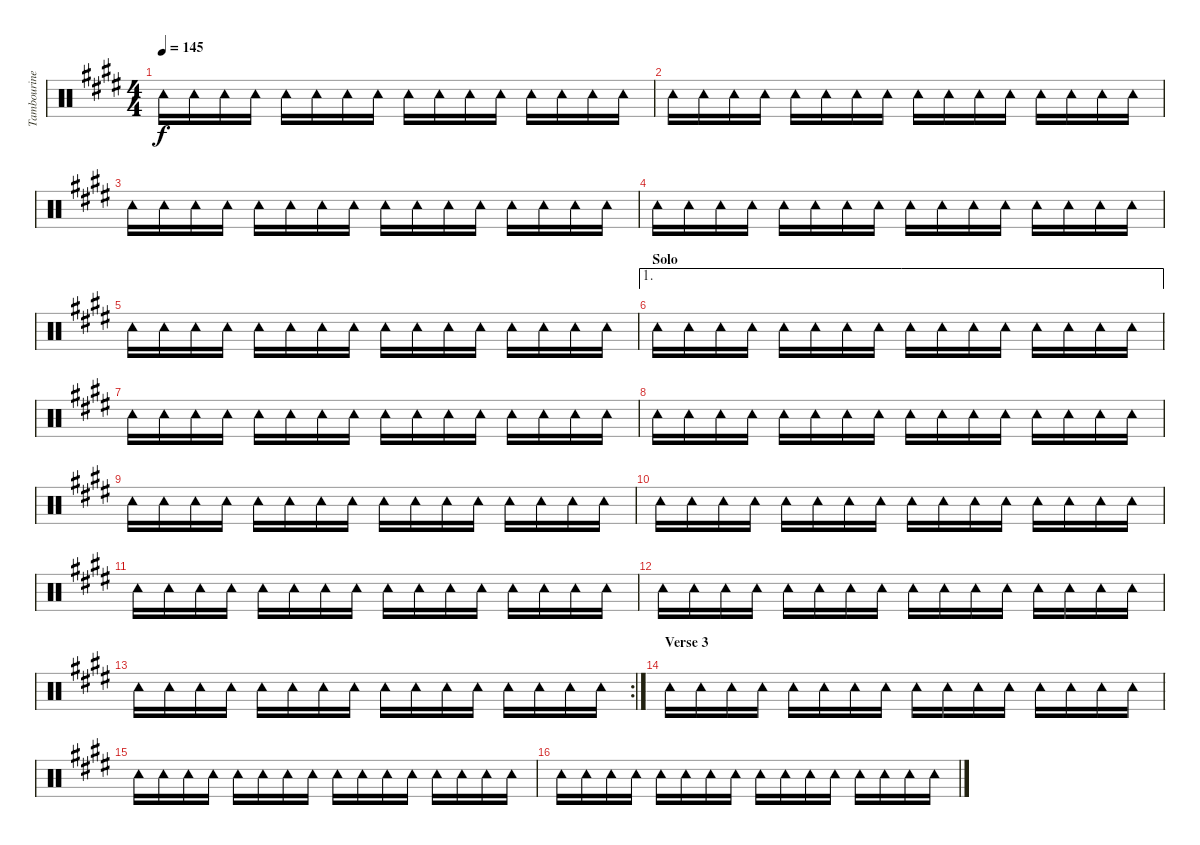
\track ("Tambourine" "Tambourine") {instrument percussion}
\staff {score}
\articulation defaults
\ts (4 4)
\tempo 145
\clef neutral
\ks e "Tambourine (hit)".16{dy f} "Tambourine (hit)".16 "Tambourine (hit)".16 "Tambourine (hit)".16 "Tambourine (hit)".16 "Tambourine (hit)".16 "Tambourine (hit)".16 "Tambourine (hit)".16 "Tambourine (hit)".16 "Tambourine (hit)".16 "Tambourine (hit)".16 "Tambourine (hit)".16 "Tambourine (hit)".16 "Tambourine (hit)".16 "Tambourine (hit)".16 "Tambourine (hit)".16
|
"Tambourine (hit)".16 "Tambourine (hit)".16 "Tambourine (hit)".16 "Tambourine (hit)".16 "Tambourine (hit)".16 "Tambourine (hit)".16 "Tambourine (hit)".16 "Tambourine (hit)".16 "Tambourine (hit)".16 "Tambourine (hit)".16 "Tambourine (hit)".16 "Tambourine (hit)".16 "Tambourine (hit)".16 "Tambourine (hit)".16 "Tambourine (hit)".16 "Tambourine (hit)".16 |
"Tambourine (hit)".16 "Tambourine (hit)".16 "Tambourine (hit)".16 "Tambourine (hit)".16 "Tambourine (hit)".16 "Tambourine (hit)".16 "Tambourine (hit)".16 "Tambourine (hit)".16 "Tambourine (hit)".16 "Tambourine (hit)".16 "Tambourine (hit)".16 "Tambourine (hit)".16 "Tambourine (hit)".16 "Tambourine (hit)".16 "Tambourine (hit)".16 "Tambourine (hit)".16 |
"Tambourine (hit)".16 "Tambourine (hit)".16 "Tambourine (hit)".16 "Tambourine (hit)".16 "Tambourine (hit)".16 "Tambourine (hit)".16 "Tambourine (hit)".16 "Tambourine (hit)".16 "Tambourine (hit)".16 "Tambourine (hit)".16 "Tambourine (hit)".16 "Tambourine (hit)".16 "Tambourine (hit)".16 "Tambourine (hit)".16 "Tambourine (hit)".16 "Tambourine (hit)".16 |
"Tambourine (hit)".16 "Tambourine (hit)".16 "Tambourine (hit)".16 "Tambourine (hit)".16 "Tambourine (hit)".16 "Tambourine (hit)".16 "Tambourine (hit)".16 "Tambourine (hit)".16 "Tambourine (hit)".16 "Tambourine (hit)".16 "Tambourine (hit)".16 "Tambourine (hit)".16 "Tambourine (hit)".16 "Tambourine (hit)".16 "Tambourine (hit)".16 "Tambourine (hit)".16 |
\ae 1
\section ("" "Solo")
"Tambourine (hit)".16 "Tambourine (hit)".16 "Tambourine (hit)".16 "Tambourine (hit)".16 "Tambourine (hit)".16 "Tambourine (hit)".16 "Tambourine (hit)".16 "Tambourine (hit)".16 "Tambourine (hit)".16 "Tambourine (hit)".16 "Tambourine (hit)".16 "Tambourine (hit)".16 "Tambourine (hit)".16 "Tambourine (hit)".16 "Tambourine (hit)".16 "Tambourine (hit)".16 |
"Tambourine (hit)".16 "Tambourine (hit)".16 "Tambourine (hit)".16 "Tambourine (hit)".16 "Tambourine (hit)".16 "Tambourine (hit)".16 "Tambourine (hit)".16 "Tambourine (hit)".16 "Tambourine (hit)".16 "Tambourine (hit)".16 "Tambourine (hit)".16 "Tambourine (hit)".16 "Tambourine (hit)".16 "Tambourine (hit)".16 "Tambourine (hit)".16 "Tambourine (hit)".16 |
"Tambourine (hit)".16 "Tambourine (hit)".16 "Tambourine (hit)".16 "Tambourine (hit)".16 "Tambourine (hit)".16 "Tambourine (hit)".16 "Tambourine (hit)".16 "Tambourine (hit)".16 "Tambourine (hit)".16 "Tambourine (hit)".16 "Tambourine (hit)".16 "Tambourine (hit)".16 "Tambourine (hit)".16 "Tambourine (hit)".16 "Tambourine (hit)".16 "Tambourine (hit)".16 |
"Tambourine (hit)".16 "Tambourine (hit)".16 "Tambourine (hit)".16 "Tambourine (hit)".16 "Tambourine (hit)".16 "Tambourine (hit)".16 "Tambourine (hit)".16 "Tambourine (hit)".16 "Tambourine (hit)".16 "Tambourine (hit)".16 "Tambourine (hit)".16 "Tambourine (hit)".16 "Tambourine (hit)".16 "Tambourine (hit)".16 "Tambourine (hit)".16 "Tambourine (hit)".16 |
"Tambourine (hit)".16 "Tambourine (hit)".16 "Tambourine (hit)".16 "Tambourine (hit)".16 "Tambourine (hit)".16 "Tambourine (hit)".16 "Tambourine (hit)".16 "Tambourine (hit)".16 "Tambourine (hit)".16 "Tambourine (hit)".16 "Tambourine (hit)".16 "Tambourine (hit)".16 "Tambourine (hit)".16 "Tambourine (hit)".16 "Tambourine (hit)".16 "Tambourine (hit)".16 |
"Tambourine (hit)".16 "Tambourine (hit)".16 "Tambourine (hit)".16 "Tambourine (hit)".16 "Tambourine (hit)".16 "Tambourine (hit)".16 "Tambourine (hit)".16 "Tambourine (hit)".16 "Tambourine (hit)".16 "Tambourine (hit)".16 "Tambourine (hit)".16 "Tambourine (hit)".16 "Tambourine (hit)".16 "Tambourine (hit)".16 "Tambourine (hit)".16 "Tambourine (hit)".16 |
"Tambourine (hit)".16 "Tambourine (hit)".16 "Tambourine (hit)".16 "Tambourine (hit)".16 "Tambourine (hit)".16 "Tambourine (hit)".16 "Tambourine (hit)".16 "Tambourine (hit)".16 "Tambourine (hit)".16 "Tambourine (hit)".16 "Tambourine (hit)".16 "Tambourine (hit)".16 "Tambourine (hit)".16 "Tambourine (hit)".16 "Tambourine (hit)".16 "Tambourine (hit)".16 |
\rc 2 "Tambourine (hit)".16 "Tambourine (hit)".16 "Tambourine (hit)".16 "Tambourine (hit)".16 "Tambourine (hit)".16 "Tambourine (hit)".16 "Tambourine (hit)".16 "Tambourine (hit)".16 "Tambourine (hit)".16 "Tambourine (hit)".16 "Tambourine (hit)".16 "Tambourine (hit)".16 "Tambourine (hit)".16 "Tambourine (hit)".16 "Tambourine (hit)".16 "Tambourine (hit)".16
|
\section ("" "Verse 3")
"Tambourine (hit)".16 "Tambourine (hit)".16 "Tambourine (hit)".16 "Tambourine (hit)".16 "Tambourine (hit)".16 "Tambourine (hit)".16 "Tambourine (hit)".16 "Tambourine (hit)".16 "Tambourine (hit)".16 "Tambourine (hit)".16 "Tambourine (hit)".16 "Tambourine (hit)".16 "Tambourine (hit)".16 "Tambourine (hit)".16 "Tambourine (hit)".16 "Tambourine (hit)".16 |
"Tambourine (hit)".16 "Tambourine (hit)".16 "Tambourine (hit)".16 "Tambourine (hit)".16 "Tambourine (hit)".16 "Tambourine (hit)".16 "Tambourine (hit)".16 "Tambourine (hit)".16 "Tambourine (hit)".16 "Tambourine (hit)".16 "Tambourine (hit)".16 "Tambourine (hit)".16 "Tambourine (hit)".16 "Tambourine (hit)".16 "Tambourine (hit)".16 "Tambourine (hit)".16 |
"Tambourine (hit)".16 "Tambourine (hit)".16 "Tambourine (hit)".16 "Tambourine (hit)".16 "Tambourine (hit)".16 "Tambourine (hit)".16 "Tambourine (hit)".16 "Tambourine (hit)".16 "Tambourine (hit)".16 "Tambourine (hit)".16 "Tambourine (hit)".16 "Tambourine (hit)".16 "Tambourine (hit)".16 "Tambourine (hit)".16 "Tambourine (hit)".16 "Tambourine (hit)".16
